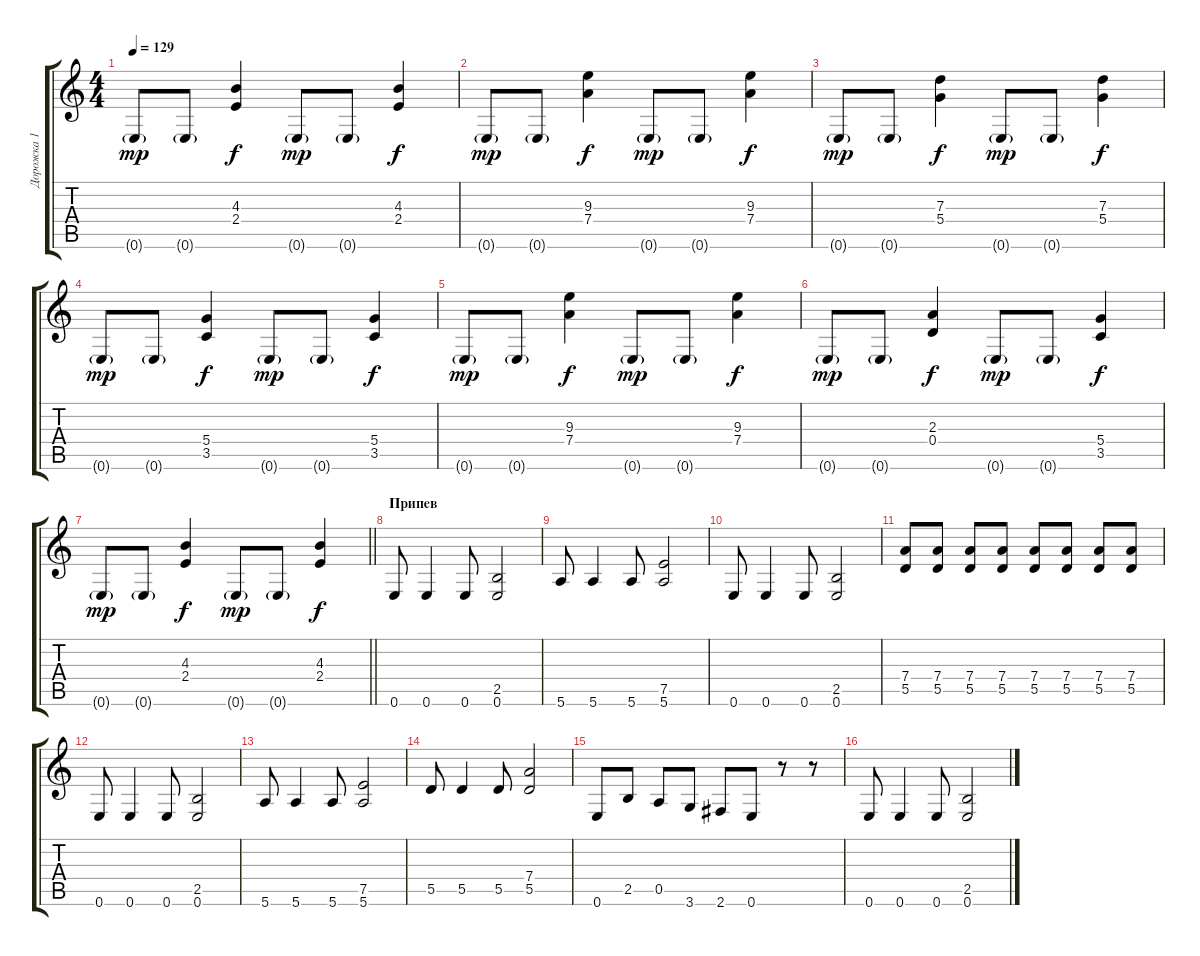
\track ("Дорожка 1" "Дорожка 1") {instrument distortionguitar}
\staff {score tabs}
\tuning (E4 B3 G3 D3 A2 E2) {hide}
\ts (4 4)
\tempo 129
\clef g2
\ks c
0.6{g}.8{dy mp} 0.6{g}.8 (4.3 2.4).4{dy f} 0.6{g}.8{dy mp} 0.6{g}.8 (4.3 2.4).4{dy f} |
0.6{g}.8{dy mp} 0.6{g}.8 (9.3 7.4).4{dy f} 0.6{g}.8{dy mp} 0.6{g}.8 (9.3 7.4).4{dy f} |
0.6{g}.8{dy mp} 0.6{g}.8 (7.3 5.4).4{dy f} 0.6{g}.8{dy mp} 0.6{g}.8 (7.3 5.4).4{dy f} |
0.6{g}.8{dy mp} 0.6{g}.8 (5.4 3.5).4{dy f} 0.6{g}.8{dy mp} 0.6{g}.8 (5.4 3.5).4{dy f} |
0.6{g}.8{dy mp} 0.6{g}.8 (9.3 7.4).4{dy f} 0.6{g}.8{dy mp} 0.6{g}.8 (9.3 7.4).4{dy f} |
0.6{g}.8{dy mp} 0.6{g}.8 (2.3 0.4).4{dy f} 0.6{g}.8{dy mp} 0.6{g}.8 (5.4 3.5).4{dy f} |
\barLineRight lightlight
0.6{g}.8{dy mp} 0.6{g}.8 (4.3 2.4).4{dy f} 0.6{g}.8{dy mp} 0.6{g}.8 (4.3 2.4).4{dy f} |
\section ("" "Припев")
0.6.8 0.6.4 0.6.8 (2.5 0.6).2 |
5.6.8 5.6.4 5.6.8 (7.5 5.6).2 |
0.6.8 0.6.4 0.6.8 (2.5 0.6).2 |
(7.4 5.5).8 (7.4 5.5).8 (7.4 5.5).8 (7.4 5.5).8 (7.4 5.5).8 (7.4 5.5).8 (7.4 5.5).8 (7.4 5.5).8 |
0.6.8 0.6.4 0.6.8 (2.5 0.6).2 |
5.6.8 5.6.4 5.6.8 (7.5 5.6).2 |
5.5.8 5.5.4 5.5.8 (7.4 5.5).2 |
0.6.8 2.5.8 0.5.8 3.6.8 2.6.8 0.6.8 r.8 r.8 |
0.6.8 0.6.4 0.6.8 (2.5 0.6).2
